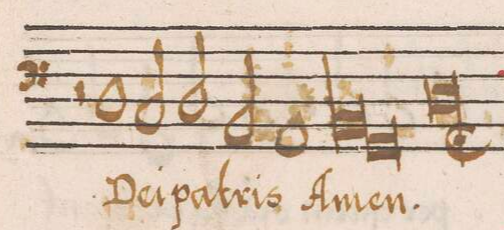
**kern	**text
*I"BASSVS	*
*clefF4	*
*k[]	*
*met(c|)	*
*M2/1	*
2r	.
1D	De-
2C/	-i
=143	=143
2D/	pa-
2BB/	-tris
1AA	A-
=144	=144
*lig	*
1BB	-men.
1GG	.
*Xlig	*
=145	=145
0D;<l	.
==	==
*-	*-
